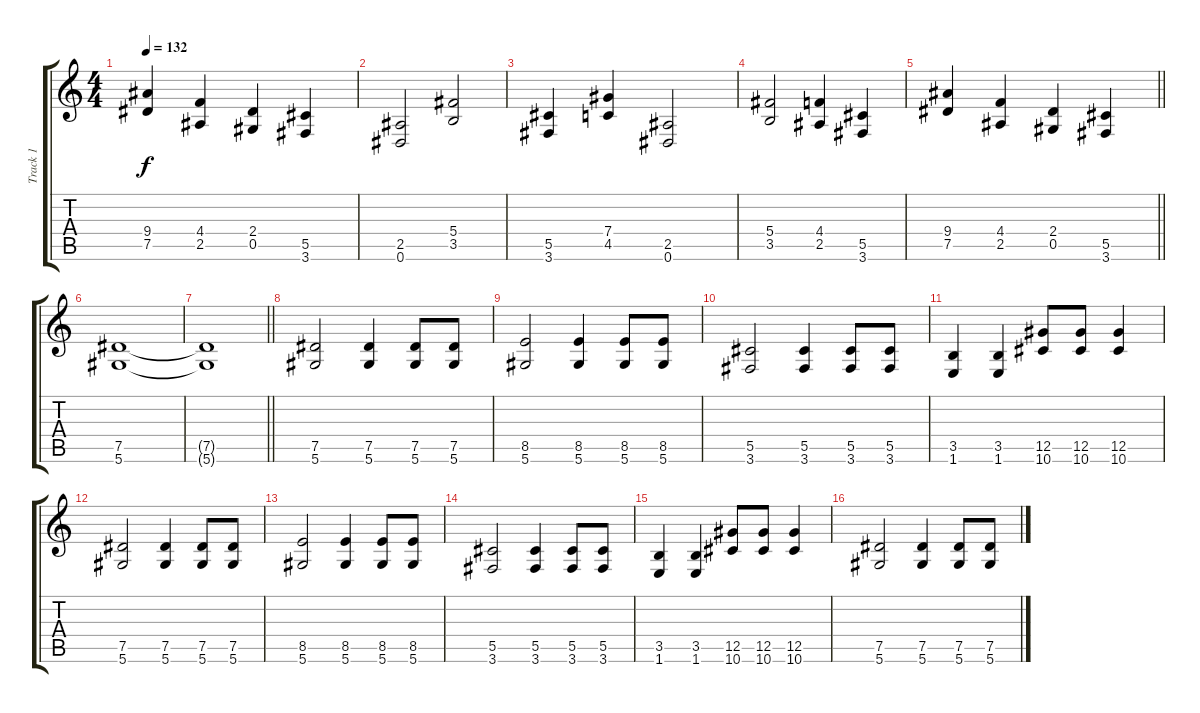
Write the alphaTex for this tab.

\track ("Track 1" "Track 1") {instrument distortionguitar}
\staff {score tabs}
\tuning (Eb4 Bb3 Gb3 Db3 Ab2 Eb2) {hide}
\ts (4 4)
\tempo 132
\clef g2
\ks c
(9.4 7.5).4{dy f} (4.4 2.5).4 (2.4 0.5).4 (5.5 3.6).4 |
(2.5 0.6).2 (5.4 3.5).2 |
(5.5 3.6).4 (7.4 4.5).4 (2.5 0.6).2 |
(5.4 3.5).2 (4.4 2.5).4 (5.5 3.6).4 |
\barLineRight lightlight
(9.4 7.5).4 (4.4 2.5).4 (2.4 0.5).4 (5.5 3.6).4 |
\section ("" "")
(7.5 5.6).1 |
\barLineRight lightlight
(7.5{t} 5.6{t}).1 |
\section ("" "")
(7.5 5.6).2 (7.5 5.6).4 (7.5 5.6).8 (7.5 5.6).8 |
(8.5 5.6).2 (8.5 5.6).4 (8.5 5.6).8 (8.5 5.6).8 |
(5.5 3.6).2 (5.5 3.6).4 (5.5 3.6).8 (5.5 3.6).8 |
(3.5 1.6).4 (3.5 1.6).4 (12.5 10.6).8 (12.5 10.6).8 (12.5 10.6).4 |
(7.5 5.6).2 (7.5 5.6).4 (7.5 5.6).8 (7.5 5.6).8 |
(8.5 5.6).2 (8.5 5.6).4 (8.5 5.6).8 (8.5 5.6).8 |
(5.5 3.6).2 (5.5 3.6).4 (5.5 3.6).8 (5.5 3.6).8 |
(3.5 1.6).4 (3.5 1.6).4 (12.5 10.6).8 (12.5 10.6).8 (12.5 10.6).4 |
(7.5 5.6).2 (7.5 5.6).4 (7.5 5.6).8 (7.5 5.6).8
